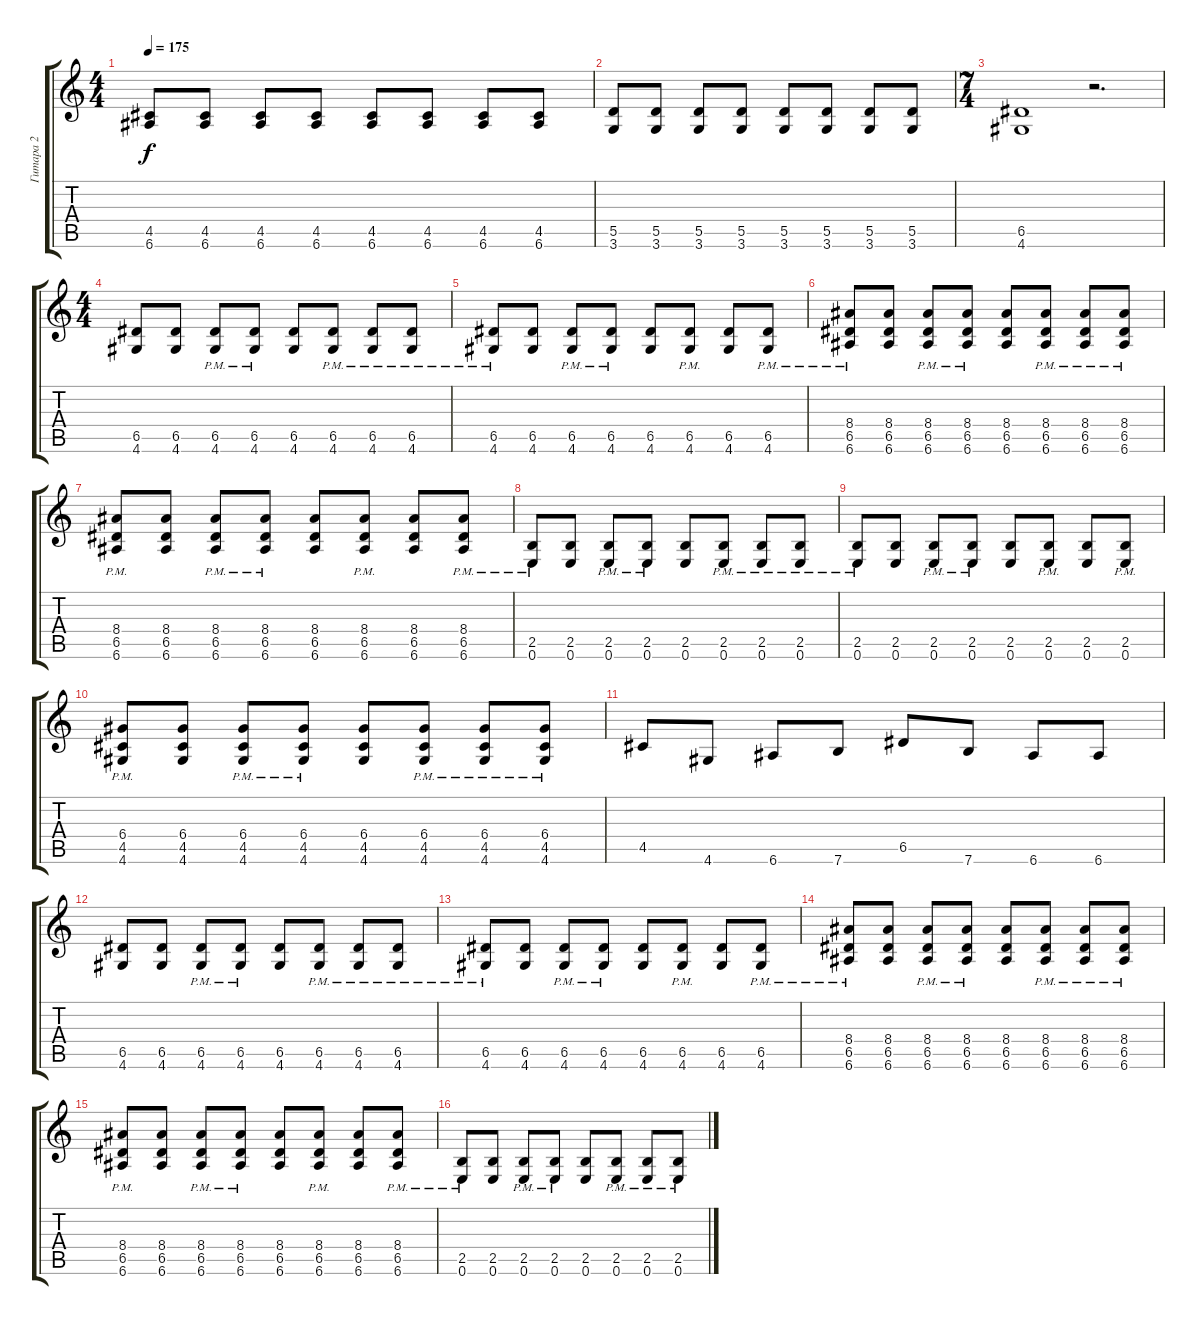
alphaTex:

\track ("Гитара 2" "Гитара 2") {instrument distortionguitar}
\staff {score tabs}
\tuning (E4 B3 G3 D3 A2 E2) {hide}
\ts (4 4)
\tempo 175
\clef g2
\ks c
(4.5 6.6).8{dy f} (4.5 6.6).8 (4.5 6.6).8 (4.5 6.6).8 (4.5 6.6).8 (4.5 6.6).8 (4.5 6.6).8 (4.5 6.6).8 |
(5.5 3.6).8 (5.5 3.6).8 (5.5 3.6).8 (5.5 3.6).8 (5.5 3.6).8 (5.5 3.6).8 (5.5 3.6).8 (5.5 3.6).8 |
\ts (7 4)
(6.5 4.6).1 r.2{d} |
\ts (4 4)
(6.5 4.6).8 (6.5 4.6).8 (6.5{pm} 4.6{pm}).8 (6.5{pm} 4.6{pm}).8 (6.5 4.6).8 (6.5{pm} 4.6{pm}).8 (6.5{pm} 4.6{pm}).8 (6.5{pm} 4.6{pm}).8 |
(6.5{pm} 4.6{pm}).8 (6.5 4.6).8 (6.5{pm} 4.6{pm}).8 (6.5{pm} 4.6{pm}).8 (6.5 4.6).8 (6.5{pm} 4.6{pm}).8 (6.5 4.6).8 (6.5{pm} 4.6{pm}).8 |
(8.4{pm} 6.5{pm} 6.6{pm}).8 (8.4 6.5 6.6).8 (8.4{pm} 6.5{pm} 6.6{pm}).8 (8.4{pm} 6.5{pm} 6.6{pm}).8 (8.4 6.5 6.6).8 (8.4{pm} 6.5{pm} 6.6{pm}).8 (8.4{pm} 6.5{pm} 6.6{pm}).8 (8.4{pm} 6.5{pm} 6.6{pm}).8 |
(8.4{pm} 6.5{pm} 6.6{pm}).8 (8.4 6.5 6.6).8 (8.4{pm} 6.5{pm} 6.6{pm}).8 (8.4{pm} 6.5{pm} 6.6{pm}).8 (8.4 6.5 6.6).8 (8.4{pm} 6.5{pm} 6.6{pm}).8 (8.4 6.5 6.6).8 (8.4{pm} 6.5{pm} 6.6{pm}).8 |
(2.5{pm} 0.6{pm}).8 (2.5 0.6).8 (2.5{pm} 0.6{pm}).8 (2.5{pm} 0.6{pm}).8 (2.5 0.6).8 (2.5{pm} 0.6{pm}).8 (2.5{pm} 0.6{pm}).8 (2.5{pm} 0.6{pm}).8 |
(2.5{pm} 0.6{pm}).8 (2.5 0.6).8 (2.5{pm} 0.6{pm}).8 (2.5{pm} 0.6{pm}).8 (2.5 0.6).8 (2.5{pm} 0.6{pm}).8 (2.5 0.6).8 (2.5{pm} 0.6{pm}).8 |
(6.4{pm} 4.5{pm} 4.6{pm}).8 (6.4 4.5 4.6).8 (6.4{pm} 4.5{pm} 4.6{pm}).8 (6.4{pm} 4.5{pm} 4.6{pm}).8 (6.4 4.5 4.6).8 (6.4{pm} 4.5{pm} 4.6{pm}).8 (6.4{pm} 4.5{pm} 4.6{pm}).8 (6.4{pm} 4.5{pm} 4.6{pm}).8 |
4.5.8 4.6.8 6.6.8 7.6.8 6.5.8 7.6.8 6.6.8 6.6.8 |
(6.5 4.6).8 (6.5 4.6).8 (6.5{pm} 4.6{pm}).8 (6.5{pm} 4.6{pm}).8 (6.5 4.6).8 (6.5{pm} 4.6{pm}).8 (6.5{pm} 4.6{pm}).8 (6.5{pm} 4.6{pm}).8 |
(6.5{pm} 4.6{pm}).8 (6.5 4.6).8 (6.5{pm} 4.6{pm}).8 (6.5{pm} 4.6{pm}).8 (6.5 4.6).8 (6.5{pm} 4.6{pm}).8 (6.5 4.6).8 (6.5{pm} 4.6{pm}).8 |
(8.4{pm} 6.5{pm} 6.6{pm}).8 (8.4 6.5 6.6).8 (8.4{pm} 6.5{pm} 6.6{pm}).8 (8.4{pm} 6.5{pm} 6.6{pm}).8 (8.4 6.5 6.6).8 (8.4{pm} 6.5{pm} 6.6{pm}).8 (8.4{pm} 6.5{pm} 6.6{pm}).8 (8.4{pm} 6.5{pm} 6.6{pm}).8 |
(8.4{pm} 6.5{pm} 6.6{pm}).8 (8.4 6.5 6.6).8 (8.4{pm} 6.5{pm} 6.6{pm}).8 (8.4{pm} 6.5{pm} 6.6{pm}).8 (8.4 6.5 6.6).8 (8.4{pm} 6.5{pm} 6.6{pm}).8 (8.4 6.5 6.6).8 (8.4{pm} 6.5{pm} 6.6{pm}).8 |
(2.5{pm} 0.6{pm}).8 (2.5 0.6).8 (2.5{pm} 0.6{pm}).8 (2.5{pm} 0.6{pm}).8 (2.5 0.6).8 (2.5{pm} 0.6{pm}).8 (2.5{pm} 0.6{pm}).8 (2.5{pm} 0.6{pm}).8
